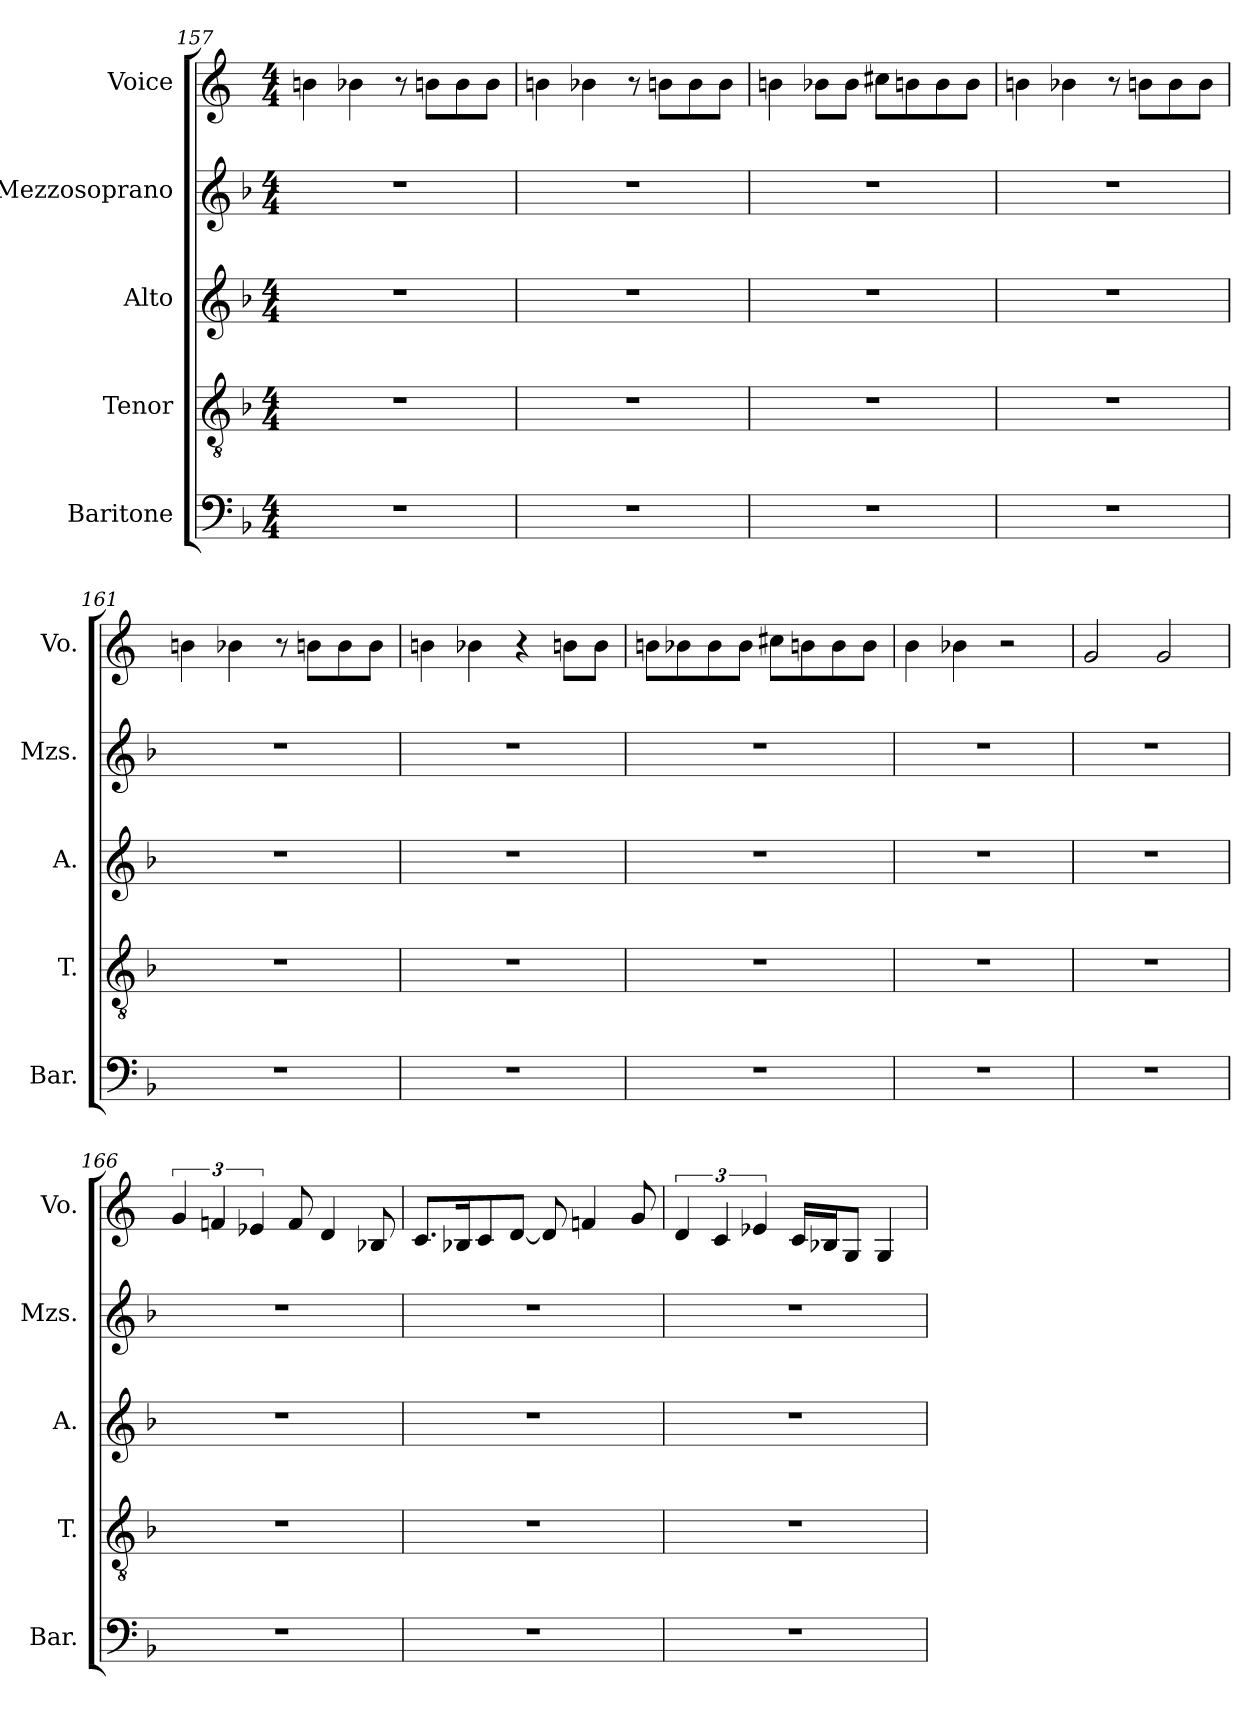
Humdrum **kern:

**kern	**kern	**kern	**kern	**kern
*part5	*part4	*part3	*part2	*part1
*staff5	*staff4	*staff3	*staff2	*staff1
*I"Baritone	*I"Tenor	*I"Alto	*I"Mezzosoprano	*I"Voice
*I'Bar.	*I'T.	*I'A.	*I'Mzs.	*I'Vo.
*clefF4	*clefGv2	*clefG2	*clefG2	*clefG2
*k[b-]	*k[b-]	*k[b-]	*k[b-]	*k[]
*F:	*F:	*F:	*F:	*C:
*M4/4	*M4/4	*M4/4	*M4/4	*M4/4
=157	=157	=157	=157	=157
1r	1r	1r	1r	4bn\
.	.	.	.	4b-X\
.	.	.	.	8r
.	.	.	.	8bn\L
.	.	.	.	8b\
.	.	.	.	8b\J
=158	=158	=158	=158	=158
1r	1r	1r	1r	4bn\
.	.	.	.	4b-X\
.	.	.	.	8r
.	.	.	.	8bn\L
.	.	.	.	8b\
.	.	.	.	8b\J
!!LO:LB:g=z
=159	=159	=159	=159	=159
1r	1r	1r	1r	4bn\
.	.	.	.	8b-X\L
.	.	.	.	8b-\J
.	.	.	.	8cc#X\L
.	.	.	.	8bn\
.	.	.	.	8b\
.	.	.	.	8b\J
=160	=160	=160	=160	=160
1r	1r	1r	1r	4bn\
.	.	.	.	4b-X\
.	.	.	.	8r
.	.	.	.	8bn\L
.	.	.	.	8b\
.	.	.	.	8b\J
=161	=161	=161	=161	=161
1r	1r	1r	1r	4bn\
.	.	.	.	4b-X\
.	.	.	.	8r
.	.	.	.	8bn\L
.	.	.	.	8b\
.	.	.	.	8b\J
=162	=162	=162	=162	=162
1r	1r	1r	1r	4bn\
.	.	.	.	4b-X\
.	.	.	.	4r
.	.	.	.	8bn\L
.	.	.	.	8b\J
=163	=163	=163	=163	=163
1r	1r	1r	1r	8bn\L
.	.	.	.	8b-X\
.	.	.	.	8b-\
.	.	.	.	8b-\J
.	.	.	.	8cc#X\L
.	.	.	.	8bn\
.	.	.	.	8b\
.	.	.	.	8b\J
=164	=164	=164	=164	=164
1r	1r	1r	1r	4b\
.	.	.	.	4b-X\
.	.	.	.	2r
=165	=165	=165	=165	=165
1r	1r	1r	1r	2g/
.	.	.	.	2g/
!!LO:LB:g=z
=166	=166	=166	=166	=166
1r	1r	1r	1r	6g/
.	.	.	.	6fn/
.	.	.	.	6e-X/
.	.	.	.	8f/
.	.	.	.	4d/
.	.	.	.	8B-X/
=167	=167	=167	=167	=167
1r	1r	1r	1r	8.c/L
.	.	.	.	16B-X/K
.	.	.	.	8c/
.	.	.	.	[8d/J
.	.	.	.	8d/]
.	.	.	.	4fn/
.	.	.	.	8g/
=168	=168	=168	=168	=168
1r	1r	1r	1r	6d/
.	.	.	.	6c/
.	.	.	.	6e-X/
.	.	.	.	16c/LL
.	.	.	.	16B-X/J
.	.	.	.	8G/J
.	.	.	.	4G/
=	=	=	=	=
*-	*-	*-	*-	*-
